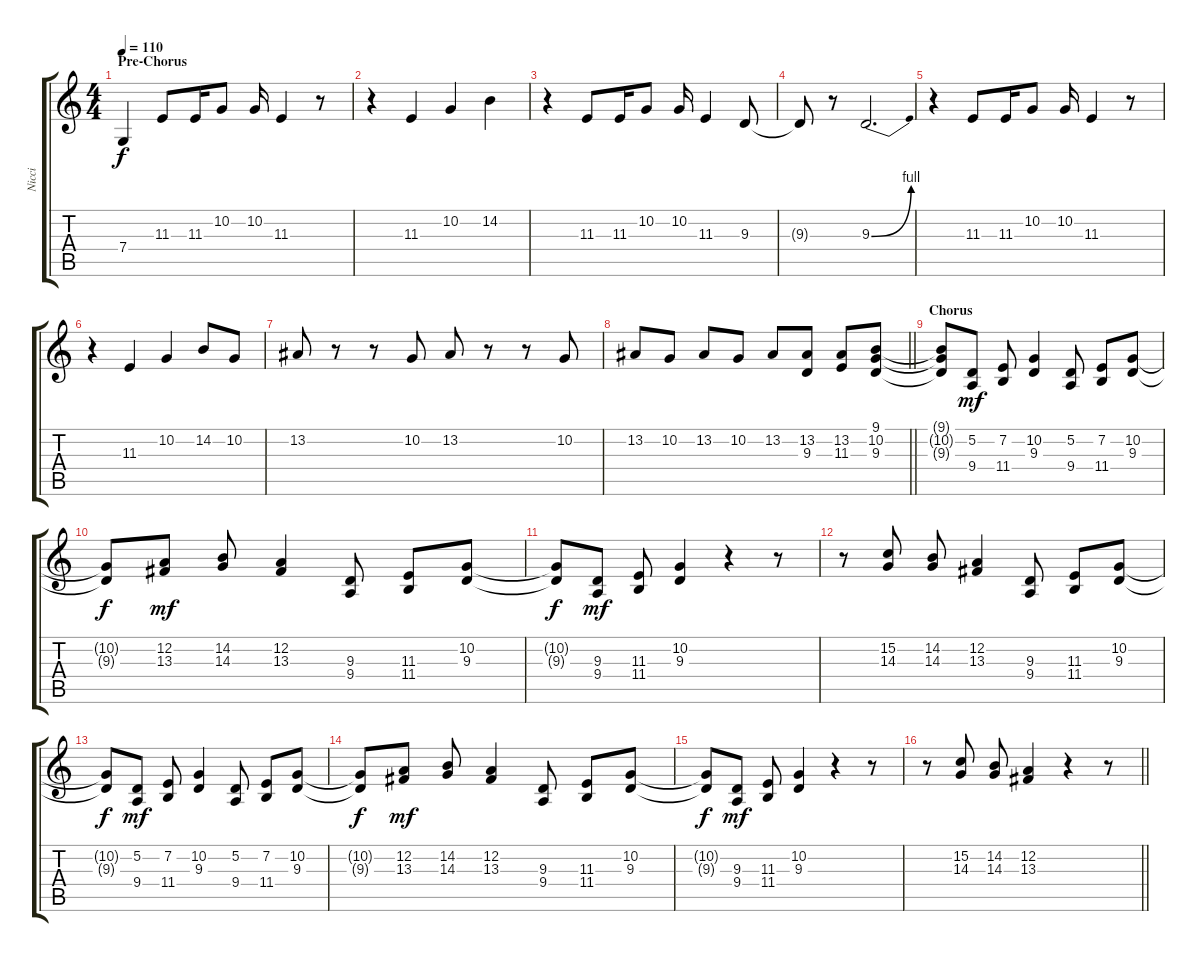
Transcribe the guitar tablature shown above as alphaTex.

\track ("Nicci" "Nicci") {instrument lead2sawtooth}
\staff {score tabs}
\tuning (D4 A3 F3 C3 G2 D2) {hide}
\ts (4 4)
\section ("" "Pre-Chorus")
\tempo 110
\clef g2
\ks c
7.4{t}.4{dy f} 11.3.8 11.3.16 10.2.8 10.2.16 11.3.4 r.8 |
r.4 11.3.4 10.2.4 14.2.4 |
r.4 11.3.8 11.3.16 10.2.8 10.2.16 11.3.4 9.3.8 |
9.3{t}.8 r.8 9.3{be (bend 0 0 60 4)}.2{d} |
r.4 11.3.8 11.3.16 10.2.8 10.2.16 11.3.4 r.8 |
r.4 11.3.4 10.2.4 14.2.8 10.2.8 |
13.2.8 r.8 r.8 10.2.8 13.2.8 r.8 r.8 10.2.8 |
\barLineRight lightlight
13.2.8 10.2.8 13.2.8 10.2.8 13.2.8 (13.2 9.3).8 (13.2 11.3).8 (9.1 10.2 9.3).8 |
\section ("" "Chorus")
(9.1{t} 10.2{t} 9.3{t}).8 (5.2 9.4).8{dy mf} (7.2 11.4).8 (10.2 9.3).4 (5.2 9.4).8 (7.2 11.4).8 (10.2 9.3).8 |
(10.2{t} 9.3{t}).8{dy f} (12.2 13.3).8{dy mf} (14.2 14.3).8 (12.2 13.3).4 (9.3 9.4).8 (11.3 11.4).8 (10.2 9.3).8 |
(10.2{t} 9.3{t}).8{dy f} (9.3 9.4).8{dy mf} (11.3 11.4).8 (10.2 9.3).4 r.4 r.8 |
r.8 (15.2 14.3).8 (14.2 14.3).8 (12.2 13.3).4 (9.3 9.4).8 (11.3 11.4).8 (10.2 9.3).8 |
(10.2{t} 9.3{t}).8{dy f} (5.2 9.4).8{dy mf} (7.2 11.4).8 (10.2 9.3).4 (5.2 9.4).8 (7.2 11.4).8 (10.2 9.3).8 |
(10.2{t} 9.3{t}).8{dy f} (12.2 13.3).8{dy mf} (14.2 14.3).8 (12.2 13.3).4 (9.3 9.4).8 (11.3 11.4).8 (10.2 9.3).8 |
(10.2{t} 9.3{t}).8{dy f} (9.3 9.4).8{dy mf} (11.3 11.4).8 (10.2 9.3).4 r.4 r.8 |
\barLineRight lightlight
r.8 (15.2 14.3).8 (14.2 14.3).8 (12.2 13.3).4 r.4 r.8
